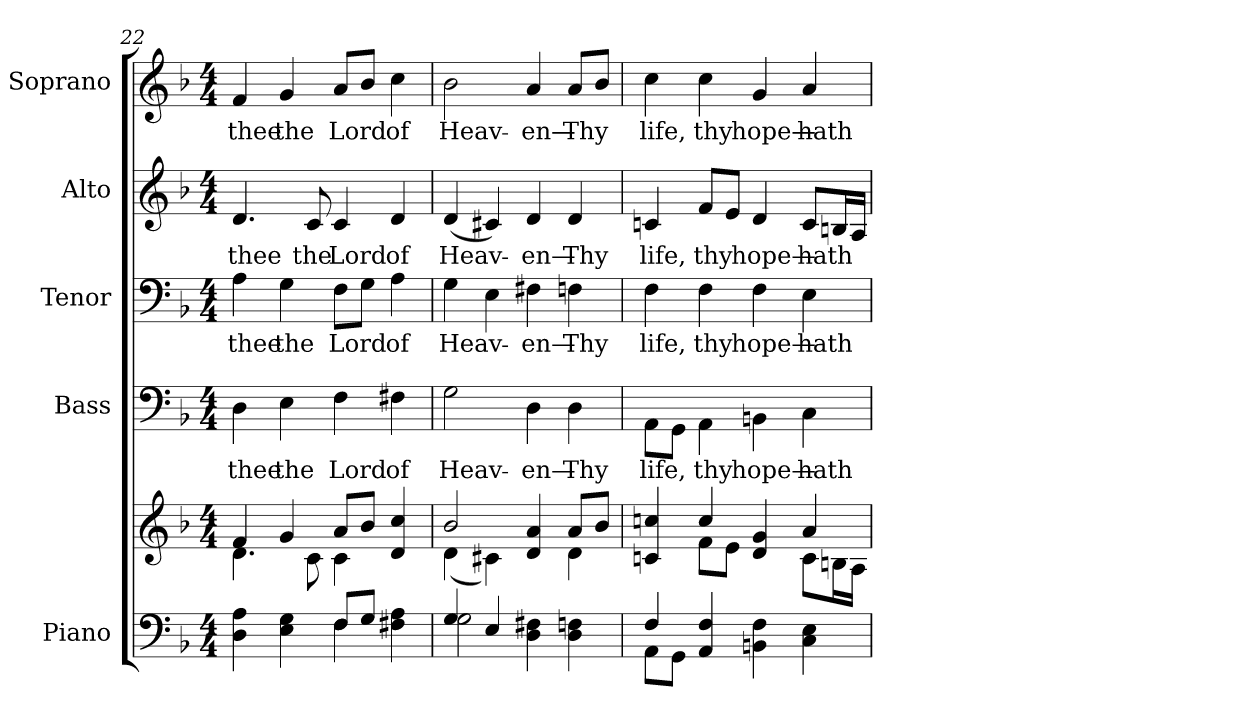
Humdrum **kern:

**kern	**kern	**kern	**text	**kern	**text	**kern	**text	**kern	**text
*part5	*part5	*part4	*part4	*part3	*part3	*part2	*part2	*part1	*part1
*staff6	*staff5	*staff4	*staff4	*staff3	*staff3	*staff2	*staff2	*staff1	*staff1
*I"Piano	*	*I"Bass	*	*I"Tenor	*	*I"Alto	*	*I"Soprano	*
*I'Pno.	*	*I'B.	*	*I'T.	*	*I'A.	*	*I'S.	*
!!LO:PB:g=z
*clefF4	*clefG2	*clefF4	*	*clefF4	*	*clefG2	*	*clefG2	*
*k[b-]	*k[b-]	*k[b-]	*	*k[b-]	*	*k[b-]	*	*k[b-]	*
*F:	*F:	*F:	*	*F:	*	*F:	*	*F:	*
*M4/4	*M4/4	*M4/4	*	*M4/4	*	*M4/4	*	*M4/4	*
=22	=22	=22	=22	=22	=22	=22	=22	=22	=22
*^	*^	*	*	*	*	*	*	*	*
!	!	!	!	!	!LO:LY:b:color=#000000	!	!	!	!	!	!
!	!	!	!	!	!	!	!LO:LY:b:color=#000000	!	!	!	!
!	!	!	!	!	!	!	!	!	!LO:LY:b:color=#000000	!	!
!	!	!	!	!	!	!	!	!	!	!	!LO:LY:b:color=#000000
4Di\ 4Ai	2ryy	4fi/	4.di\	4Di\	thee	4Ai\	thee	4.di/	thee	4fi/	thee
!	!	!	!	!	!LO:LY:b:color=#000000	!	!	!	!	!	!
!	!	!	!	!	!	!	!LO:LY:b:color=#000000	!	!	!	!
!	!	!	!	!	!	!	!	!	!	!	!LO:LY:b:color=#000000
4Ei\ 4Gi	.	4gi/	.	4Ei\	the	4Gi\	the	.	.	4gi/	the
!	!	!	!	!	!	!	!	!	!LO:LY:b:color=#000000	!	!
.	.	.	8ci\	.	.	.	.	8ci/	the	.	.
!	!	!	!	!	!LO:LY:b:color=#000000	!	!	!	!	!	!
!	!	!	!	!	!	!	!LO:LY:b:color=#000000	!	!	!	!
!	!	!	!	!	!	!	!	!	!LO:LY:b:color=#000000	!	!
!	!	!	!	!	!	!	!	!	!	!	!LO:LY:b:color=#000000
8Fi/L	4Fi\	8ai/L	4ci\	4Fi\	Lord	8Fi\L	Lord	4ci/	Lord	8ai/L	Lord
8Gi/J	.	8b-i/J	.	.	.	8Gi\J	.	.	.	8b-i/J	.
!	!	!	!	!	!LO:LY:b:color=#000000	!	!	!	!	!	!
!	!	!	!	!	!	!	!LO:LY:b:color=#000000	!	!	!	!
!	!	!	!	!	!	!	!	!	!LO:LY:b:color=#000000	!	!
!	!	!	!	!	!	!	!	!	!	!	!LO:LY:b:color=#000000
4F#Xi\ 4Ai	4ryy	4di/ 4cci	4ryy	4F#Xi\	of	4Ai\	of	4di/	of	4cci\	of
=23	=23	=23	=23	=23	=23	=23	=23	=23	=23	=23	=23
!	!	!	!	!	!LO:LY:b:color=#000000	!	!	!	!	!	!
!	!	!	!	!	!	!	!LO:LY:b:color=#000000	!	!	!	!
!	!	!	!	!	!	!	!	!	!LO:LY:b:color=#000000	!	!
!	!	!	!	!	!	!	!	!	!	!	!LO:LY:b:color=#000000
4Gi/	2Gi\	2b-i/	(4di\	2Gi\	Heav-	4Gi\	Heav-	(4di/	Heav-	2b-i\	Heav-
4Ei/	.	.	4c#Xi\)	.	.	4Ei\	.	4c#Xi/)	.	.	.
!	!	!	!	!	!LO:LY:b:color=#000000	!	!	!	!	!	!
!	!	!	!	!	!	!	!LO:LY:b:color=#000000	!	!	!	!
!	!	!	!	!	!	!	!	!	!LO:LY:b:color=#000000	!	!
!	!	!	!	!	!	!	!	!	!	!	!LO:LY:b:color=#000000
4Di\ 4F#Xi	2ryy	4di/ 4ai	4ryy	4Di\	-en—	4F#Xi\	-en—	4di/	-en—	4ai/	-en—
!	!	!	!	!	!LO:LY:b:color=#000000	!	!	!	!	!	!
!	!	!	!	!	!	!	!LO:LY:b:color=#000000	!	!	!	!
!	!	!	!	!	!	!	!	!	!LO:LY:b:color=#000000	!	!
!	!	!	!	!	!	!	!	!	!	!	!LO:LY:b:color=#000000
4Di\ 4Fni	.	8ai/L	4di\	4Di\	Thy	4Fni\	Thy	4di/	Thy	8ai/L	Thy
.	.	8b-i/J	.	.	.	.	.	.	.	8b-i/J	.
!!LO:PB:g=z
=24	=24	=24	=24	=24	=24	=24	=24	=24	=24	=24	=24
!	!	!	!	!	!LO:LY:b:color=#000000	!	!	!	!	!	!
!	!	!	!	!	!	!	!LO:LY:b:color=#000000	!	!	!	!
!	!	!	!	!	!	!	!	!	!LO:LY:b:color=#000000	!	!
!	!	!	!	!	!	!	!	!	!	!	!LO:LY:b:color=#000000
4Fi/	8AAi\L	4cni/ 4ccni	4ryy	8AAi\L	life,	4Fi\	life,	4cni/	life,	4cci\	life,
.	8GGi\J	.	.	8GGi\J	.	.	.	.	.	.	.
!	!	!	!	!	!LO:LY:b:color=#000000	!	!	!	!	!	!
!	!	!	!	!	!	!	!LO:LY:b:color=#000000	!	!	!	!
!	!	!	!	!	!	!	!	!	!LO:LY:b:color=#000000	!	!
!	!	!	!	!	!	!	!	!	!	!	!LO:LY:b:color=#000000
4AAi/ 4Fi	4ryy	4cci/	8fi\L	4AAi\	thy	4Fi\	thy	8fi/L	thy	4cci\	thy
.	.	.	8ei\J	.	.	.	.	8ei/J	.	.	.
!	!	!	!	!	!LO:LY:b:color=#000000	!	!	!	!	!	!
!	!	!	!	!	!	!	!LO:LY:b:color=#000000	!	!	!	!
!	!	!	!	!	!	!	!	!	!LO:LY:b:color=#000000	!	!
!	!	!	!	!	!	!	!	!	!	!	!LO:LY:b:color=#000000
4BBni\ 4Fi	2ryy	4di/ 4gi	4ryy	4BBni\	hope—	4Fi\	hope—	4di/	hope—	4gi/	hope—
!	!	!	!	!	!LO:LY:b:color=#000000	!	!	!	!	!	!
!	!	!	!	!	!	!	!LO:LY:b:color=#000000	!	!	!	!
!	!	!	!	!	!	!	!	!	!LO:LY:b:color=#000000	!	!
!	!	!	!	!	!	!	!	!	!	!	!LO:LY:b:color=#000000
4Ci\ 4Ei	.	4ai/	8ci\L	4Ci\	hath	4Ei\	hath	8ci/L	hath	4ai/	hath
.	.	.	16Bni\L	.	.	.	.	16Bni/L	.	.	.
.	.	.	16Ai\JJ	.	.	.	.	16Ai/JJ	.	.	.
*v	*v	*	*	*	*	*	*	*	*	*	*
*	*v	*v	*	*	*	*	*	*	*	*
=	=	=	=	=	=	=	=	=	=
*-	*-	*-	*-	*-	*-	*-	*-	*-	*-
